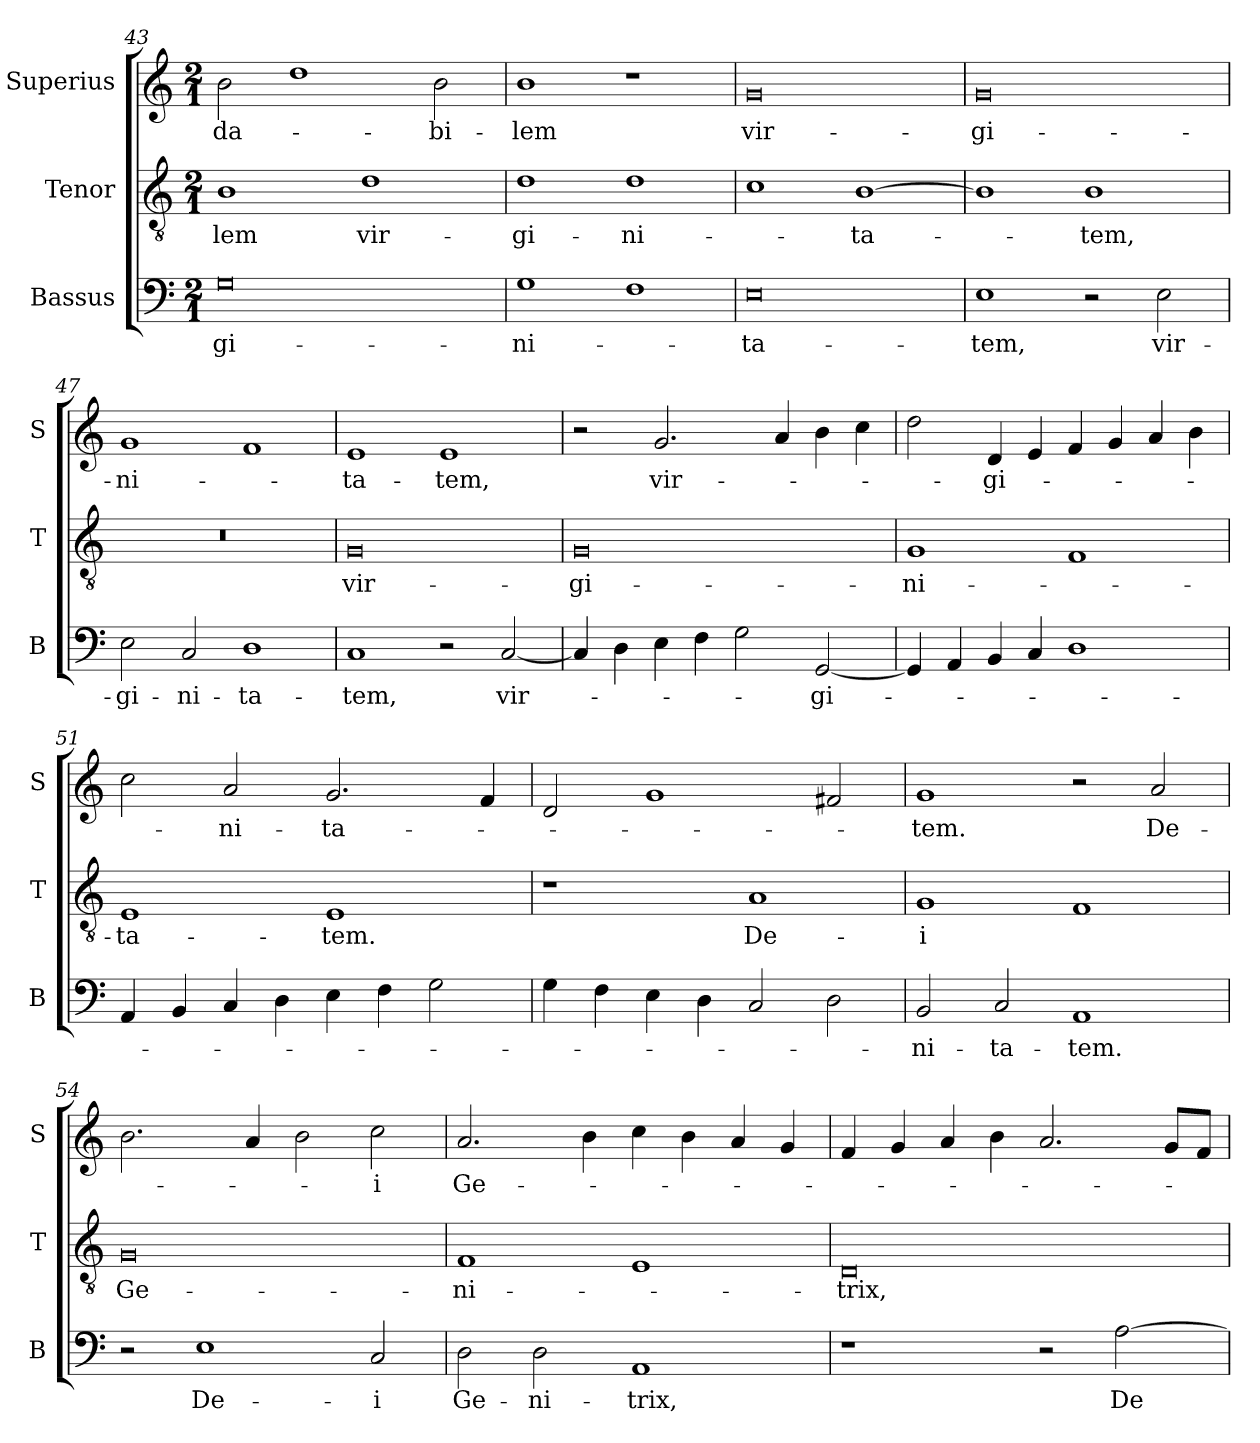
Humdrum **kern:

**kern	**text	**kern	**text	**kern	**text
*part3	*part3	*part2	*part2	*part1	*part1
*staff3	*staff3	*staff2	*staff2	*staff1	*staff1
*I"Bassus	*	*I"Tenor	*	*I"Superius	*
*I'B	*	*I'T	*	*I'S	*
*clefF4	*	*clefGv2	*	*clefG2	*
*k[]	*	*k[]	*	*k[]	*
*M2/1	*	*M2/1	*	*M2/1	*
=43	=43	=43	=43	=43	=43
0G	-gi-	1B	-lem	2b	-da-
.	.	.	.	1dd	.
.	.	1d	vir-	.	.
.	.	.	.	2b	-bi-
=44	=44	=44	=44	=44	=44
1G	-ni-	1d	-gi-	1b	-lem
1F	.	1d	-ni-	1r	.
=45	=45	=45	=45	=45	=45
0E	-ta-	1c	.	0g	vir-
.	.	[1B	-ta-	.	.
=46	=46	=46	=46	=46	=46
1E	-tem,	1B]	.	0g	-gi-
2r	.	1B	-tem,	.	.
2E	vir-	.	.	.	.
=47	=47	=47	=47	=47	=47
2E	-gi-	0r	.	1g	-ni-
2C	-ni-	.	.	.	.
1D	-ta-	.	.	1f	.
=48	=48	=48	=48	=48	=48
1C	-tem,	0G	vir-	1e	-ta-
2r	.	.	.	1e	-tem,
[2C	vir-	.	.	.	.
=49	=49	=49	=49	=49	=49
4C]	.	0G	-gi-	2r	.
4D	.	.	.	.	.
4E	.	.	.	2.g	vir-
4F	.	.	.	.	.
2G	.	.	.	.	.
.	.	.	.	4a	.
[2GG	-gi-	.	.	4b	.
.	.	.	.	4cc	.
=50	=50	=50	=50	=50	=50
4GG]	.	1G	-ni-	2dd	.
4AA	.	.	.	.	.
4BB	.	.	.	4d	-gi-
4C	.	.	.	4e	.
1D	.	1F	.	4f	.
.	.	.	.	4g	.
.	.	.	.	4a	.
.	.	.	.	4b	.
=51	=51	=51	=51	=51	=51
4AA	.	1E	-ta-	2cc	.
4BB	.	.	.	.	.
4C	.	.	.	2a	-ni-
4D	.	.	.	.	.
4E	.	1E	-tem.	2.g	-ta-
4F	.	.	.	.	.
2G	.	.	.	.	.
.	.	.	.	4f	.
=52	=52	=52	=52	=52	=52
4G	.	1r	.	2d	.
4F	.	.	.	.	.
4E	.	.	.	1g	.
4D	.	.	.	.	.
2C	.	1A	De-	.	.
2D	.	.	.	2f#X	.
=53	=53	=53	=53	=53	=53
2BB	-ni-	1G	-i	1g	-tem.
2C	-ta-	.	.	.	.
1AA	-tem.	1F	.	2r	.
.	.	.	.	2a	De-
=54	=54	=54	=54	=54	=54
2r	.	0G	Ge-	2.b	.
1E	De-	.	.	.	.
.	.	.	.	4a	.
.	.	.	.	2b	.
2C	-i	.	.	2cc	-i
=55	=55	=55	=55	=55	=55
2D	Ge-	1F	-ni-	2.a	Ge-
2D	-ni-	.	.	.	.
.	.	.	.	4b	.
1AA	-trix,	1E	.	4cc	.
.	.	.	.	4b	.
.	.	.	.	4a	.
.	.	.	.	4g	.
=56	=56	=56	=56	=56	=56
1r	.	0D	-trix,	4f	.
.	.	.	.	4g	.
.	.	.	.	4a	.
.	.	.	.	4b	.
2r	.	.	.	2.a	.
[2A	De-	.	.	.	.
.	.	.	.	8gL	.
.	.	.	.	8fJ	.
=	=	=	=	=	=
*-	*-	*-	*-	*-	*-
